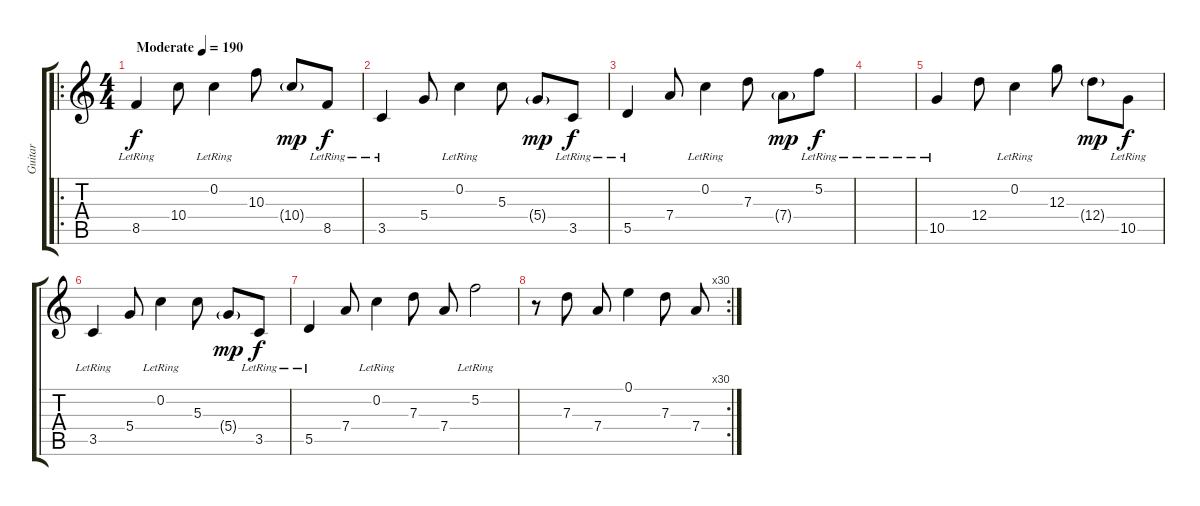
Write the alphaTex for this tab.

\track ("Guitar" "Guitar") {instrument acousticguitarnylon}
\staff {score tabs}
\tuning (E4 C4 G3 D3 A2 E2) {hide}
\ro
\ts (4 4)
\tempo (190 "Moderate")
\clef g2
\ks c
8.5{lr}.4{dy f instrument acousticguitarnylon} 10.4.8 0.2{lr}.4 10.3.8 10.4{g}.8{dy mp} 8.5{lr}.8{dy f} |
3.5{lr}.4 5.4.8 0.2{lr}.4 5.3.8 5.4{g}.8{dy mp} 3.5{lr}.8{dy f} |
5.5{lr}.4 7.4.8 0.2{lr}.4 7.3.8 7.4{g}.8{dy mp} 5.2{lr}.8{dy f} |
|
10.5{lr}.4 12.4.8 0.2{lr}.4 12.3.8 12.4{g}.8{dy mp} 10.5{lr}.8{dy f} |
3.5{lr}.4 5.4.8 0.2{lr}.4 5.3.8 5.4{g}.8{dy mp} 3.5{lr}.8{dy f} |
5.5{lr}.4 7.4.8 0.2{lr}.4 7.3.8 7.4.8 5.2{lr}.2 |
\rc 30
r.8 7.3.8 7.4.8 0.1.4 7.3.8 7.4.8
